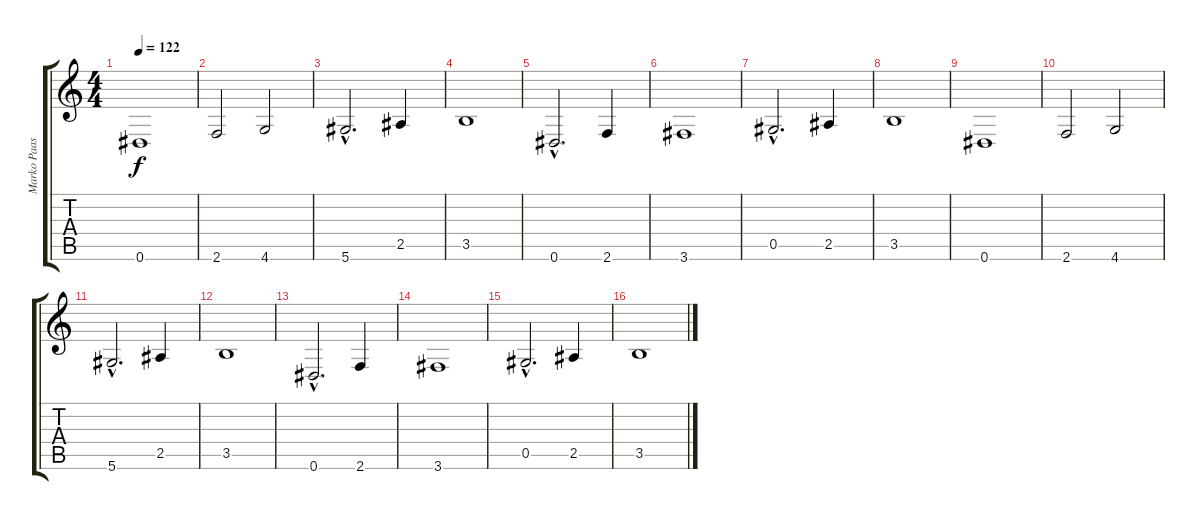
\track ("Marko Paasikoski" "Marko Paas") {instrument electricbassfinger}
\staff {score tabs}
\tuning (Eb4 Bb3 Gb3 Db3 Ab2 Eb2) {hide}
\ts (4 4)
\tempo 122
\clef g2
\ks c
0.6.1{dy f} |
2.6.2 4.6.2 |
5.6{hac}.2{d} 2.5.4 |
3.5.1 |
0.6{hac}.2{d} 2.6.4 |
3.6.1 |
0.5{hac}.2{d} 2.5.4 |
3.5.1 |
0.6.1 |
2.6.2 4.6.2 |
5.6{hac}.2{d} 2.5.4 |
3.5.1 |
0.6{hac}.2{d} 2.6.4 |
3.6.1 |
0.5{hac}.2{d} 2.5.4 |
3.5.1
